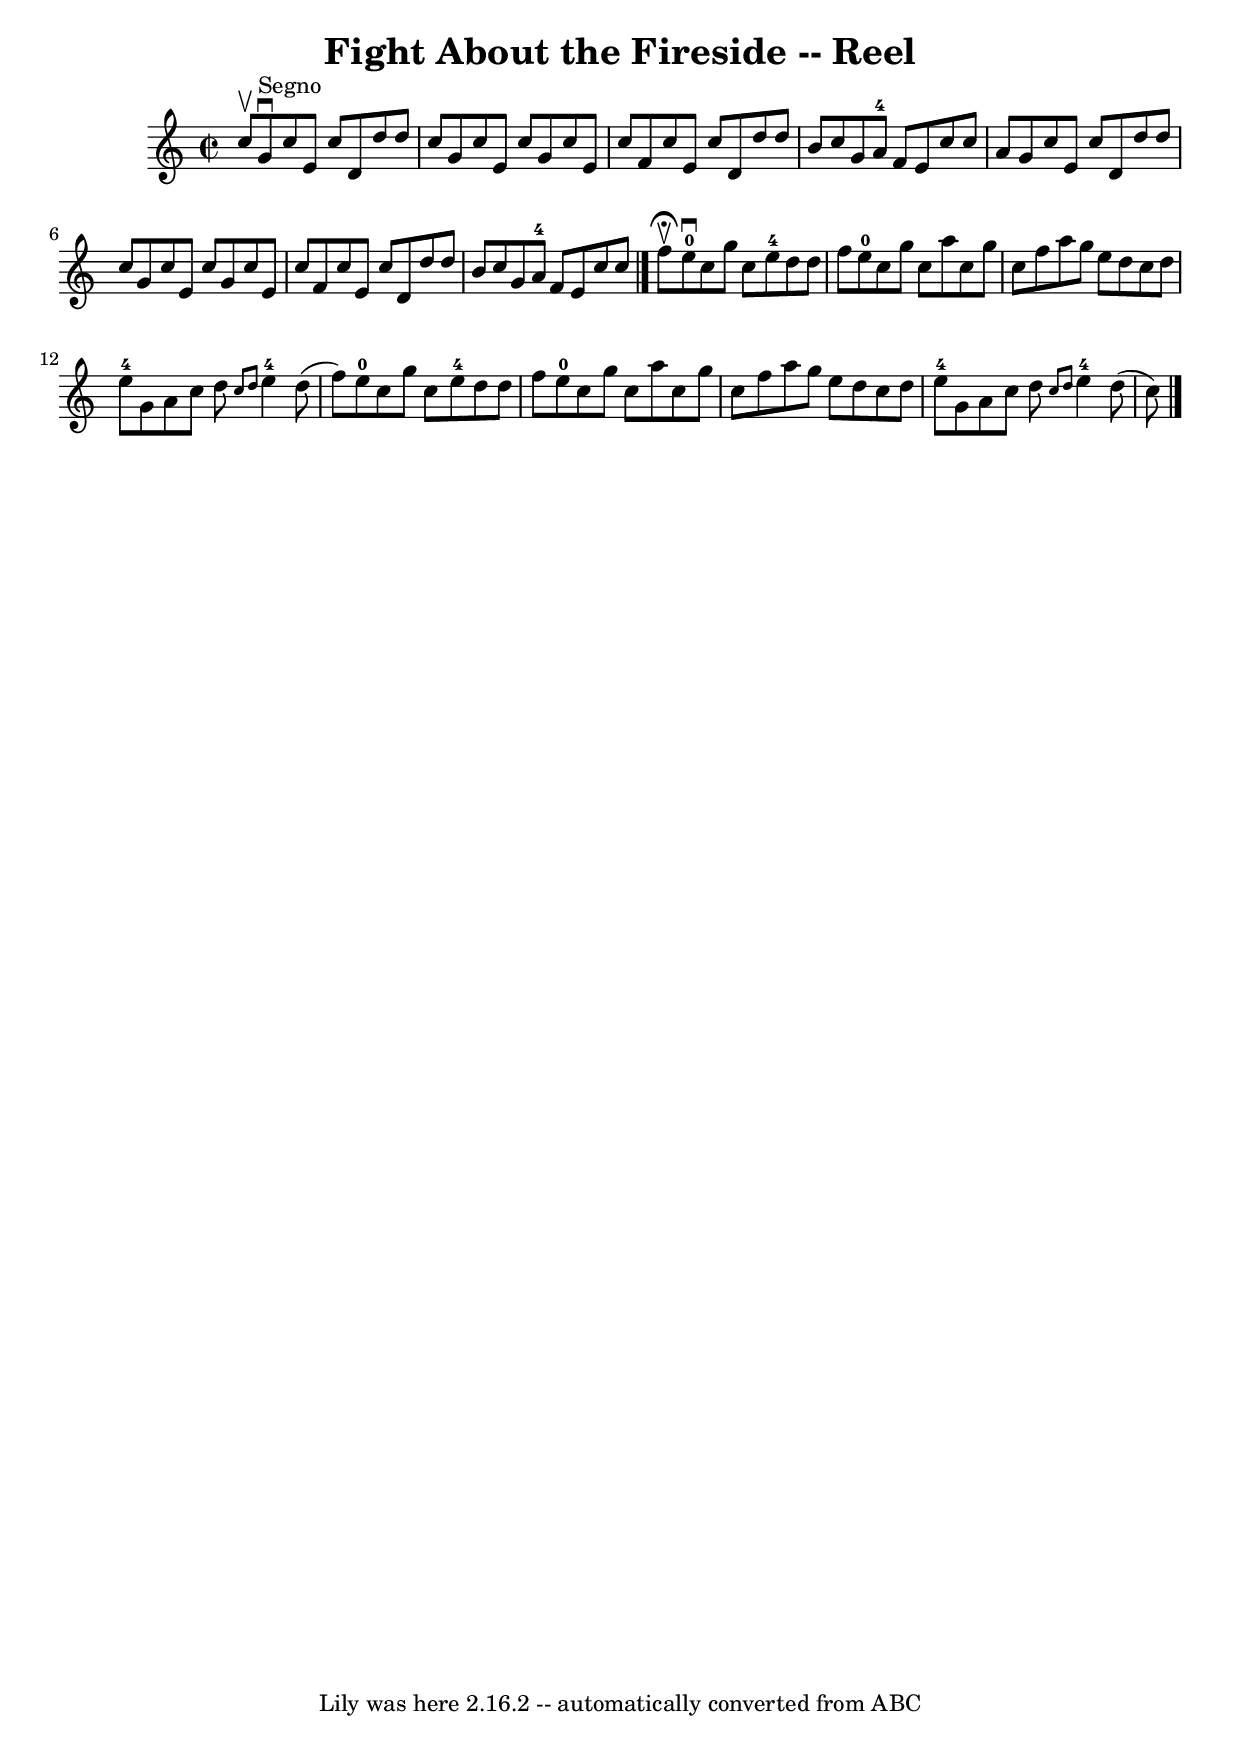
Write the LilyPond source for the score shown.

\version "2.7.40"
\include "Mammoth.ily"
\header {
	%% book = "Ryan's Mammoth Collection"
	crossRefNumber = "1"
	footnotes = "\\\\358"
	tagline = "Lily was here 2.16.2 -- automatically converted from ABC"
	title = "Fight About the Fireside -- Reel"
}
voicedefault =  {
\set Score.defaultBarType = "empty"

\override Staff.TimeSignature #'style = #'C
 \time 2/2 \key c \major c''8^\upbow   |
 g'8^"Segno"^\downbow   
c''8 e'8 c''8 d'8 d''8 d''8 c''8    |
 g'8 c''8    
e'8 c''8 g'8 c''8 e'8 c''8    |
 f'8 c''8 e'8    
c''8 d'8 d''8 d''8 b'8    |
 c''8 g'8 a'8-4 f'8  
 e'8 c''8 c''8 a'8    |
 g'8 c''8 e'8 c''8 d'8  
 d''8 d''8 c''8    |
 g'8 c''8 e'8 c''8 g'8 c''8  
 e'8 c''8    |
 f'8 c''8 e'8 c''8 d'8 d''8 d''8   
 b'8    |
 c''8 g'8 a'8-4 f'8 e'8 c''8 c''8    
\bar "|." f''8^\fermata^\upbow |
 e''8-0^\downbow c''8    
g''8 c''8 e''8-4 d''8 d''8 f''8    |
 e''8-0   
c''8 g''8 c''8 a''8 c''8 g''8 c''8    |
 f''8 a''8 
 g''8 e''8 d''8 c''8 d''8 e''8-4   |
 g'8    
a'8 c''8 d''8  \grace { c''8 d''8  } e''4-4 d''8 (f''8  
-)   |
 e''8-0 c''8 g''8 c''8 e''8-4 d''8    
d''8 f''8    |
 e''8-0 c''8 g''8 c''8 a''8 c''8   
 g''8 c''8    |
 f''8 a''8 g''8 e''8 d''8 c''8    
d''8 e''8-4   |
 g'8 a'8 c''8 d''8  \grace { c''8 
 d''8  } e''4-4 d''8 (c''8)       \bar "|."   
}

\score{
    <<

	\context Staff="default"
	{
	    \voicedefault 
	}

    >>
	\layout {
	}
	\midi {}
}
